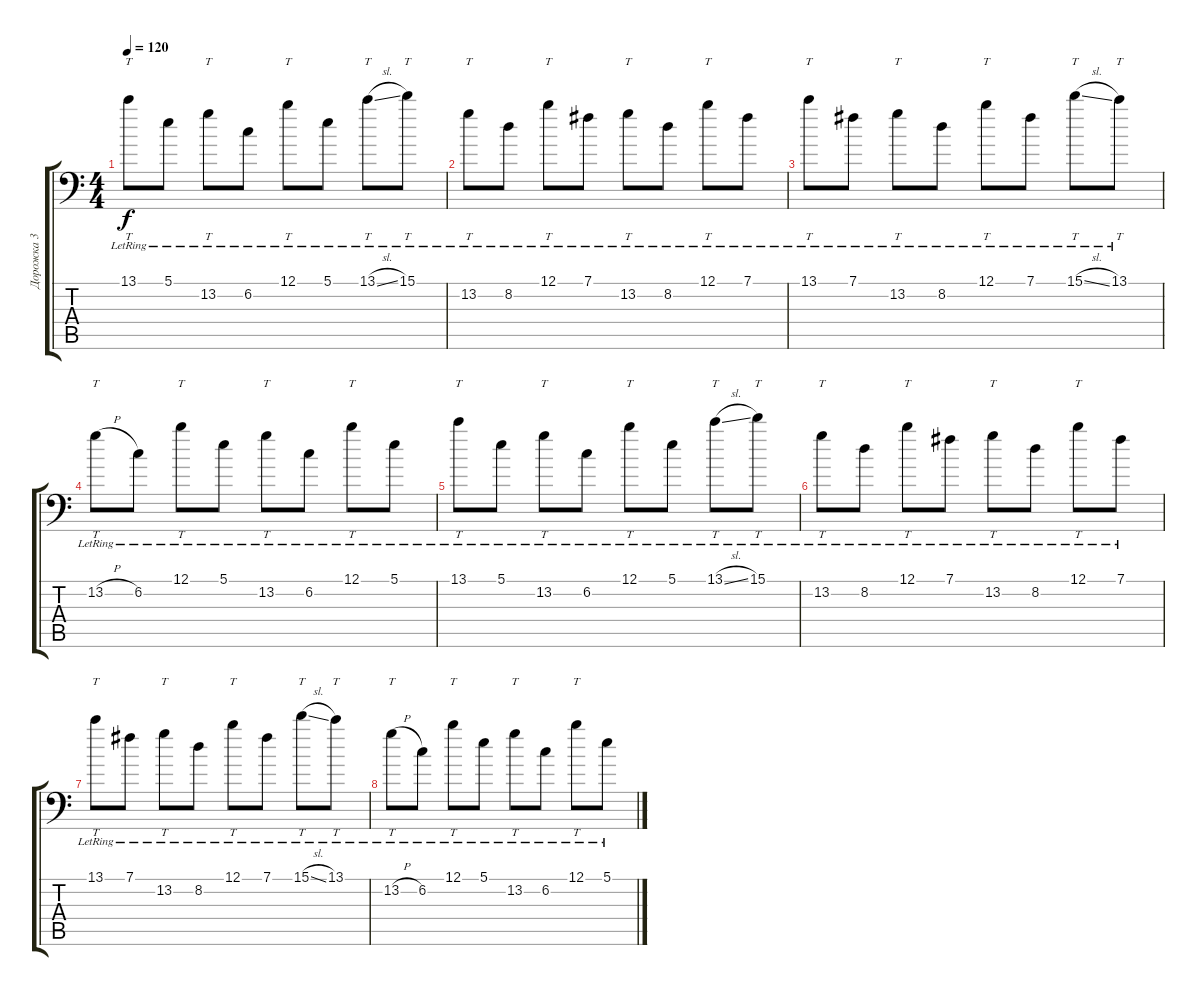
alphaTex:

\track ("Дорожка 3" "Дорожка 3") {mute instrument distortionguitar}
\staff {score tabs}
\tuning (B3 Gb3 D3 A2 E2 A1) {hide}
\ts (4 4)
\tempo 120
\clef f4
\ks c
13.1{lr}.8{tt dy f} 5.1{lr}.8 13.2{lr}.8{tt} 6.2{lr}.8 12.1{lr}.8{tt} 5.1{lr}.8 13.1{sl lr}.8{tt} 15.1{lr}.8{tt} |
13.2{lr}.8{tt} 8.2{lr}.8 12.1{lr}.8{tt} 7.1{lr}.8 13.2{lr}.8{tt} 8.2{lr}.8 12.1{lr}.8{tt} 7.1{lr}.8 |
13.1{lr}.8{tt} 7.1{lr}.8 13.2{lr}.8{tt} 8.2{lr}.8 12.1{lr}.8{tt} 7.1{lr}.8 15.1{sl lr}.8{tt} 13.1{lr}.8{tt} |
13.2{h lr}.8{tt} 6.2{lr}.8 12.1{lr}.8{tt} 5.1{lr}.8 13.2{lr}.8{tt} 6.2{lr}.8 12.1{lr}.8{tt} 5.1{lr}.8 |
13.1{lr}.8{tt} 5.1{lr}.8 13.2{lr}.8{tt} 6.2{lr}.8 12.1{lr}.8{tt} 5.1{lr}.8 13.1{sl lr}.8{tt} 15.1{lr}.8{tt} |
13.2{lr}.8{tt} 8.2{lr}.8 12.1{lr}.8{tt} 7.1{lr}.8 13.2{lr}.8{tt} 8.2{lr}.8 12.1{lr}.8{tt} 7.1{lr}.8 |
13.1{lr}.8{tt} 7.1{lr}.8 13.2{lr}.8{tt} 8.2{lr}.8 12.1{lr}.8{tt} 7.1{lr}.8 15.1{sl lr}.8{tt} 13.1{lr}.8{tt} |
13.2{h lr}.8{tt} 6.2{lr}.8 12.1{lr}.8{tt} 5.1{lr}.8 13.2{lr}.8{tt} 6.2{lr}.8 12.1{lr}.8{tt} 5.1{lr}.8
